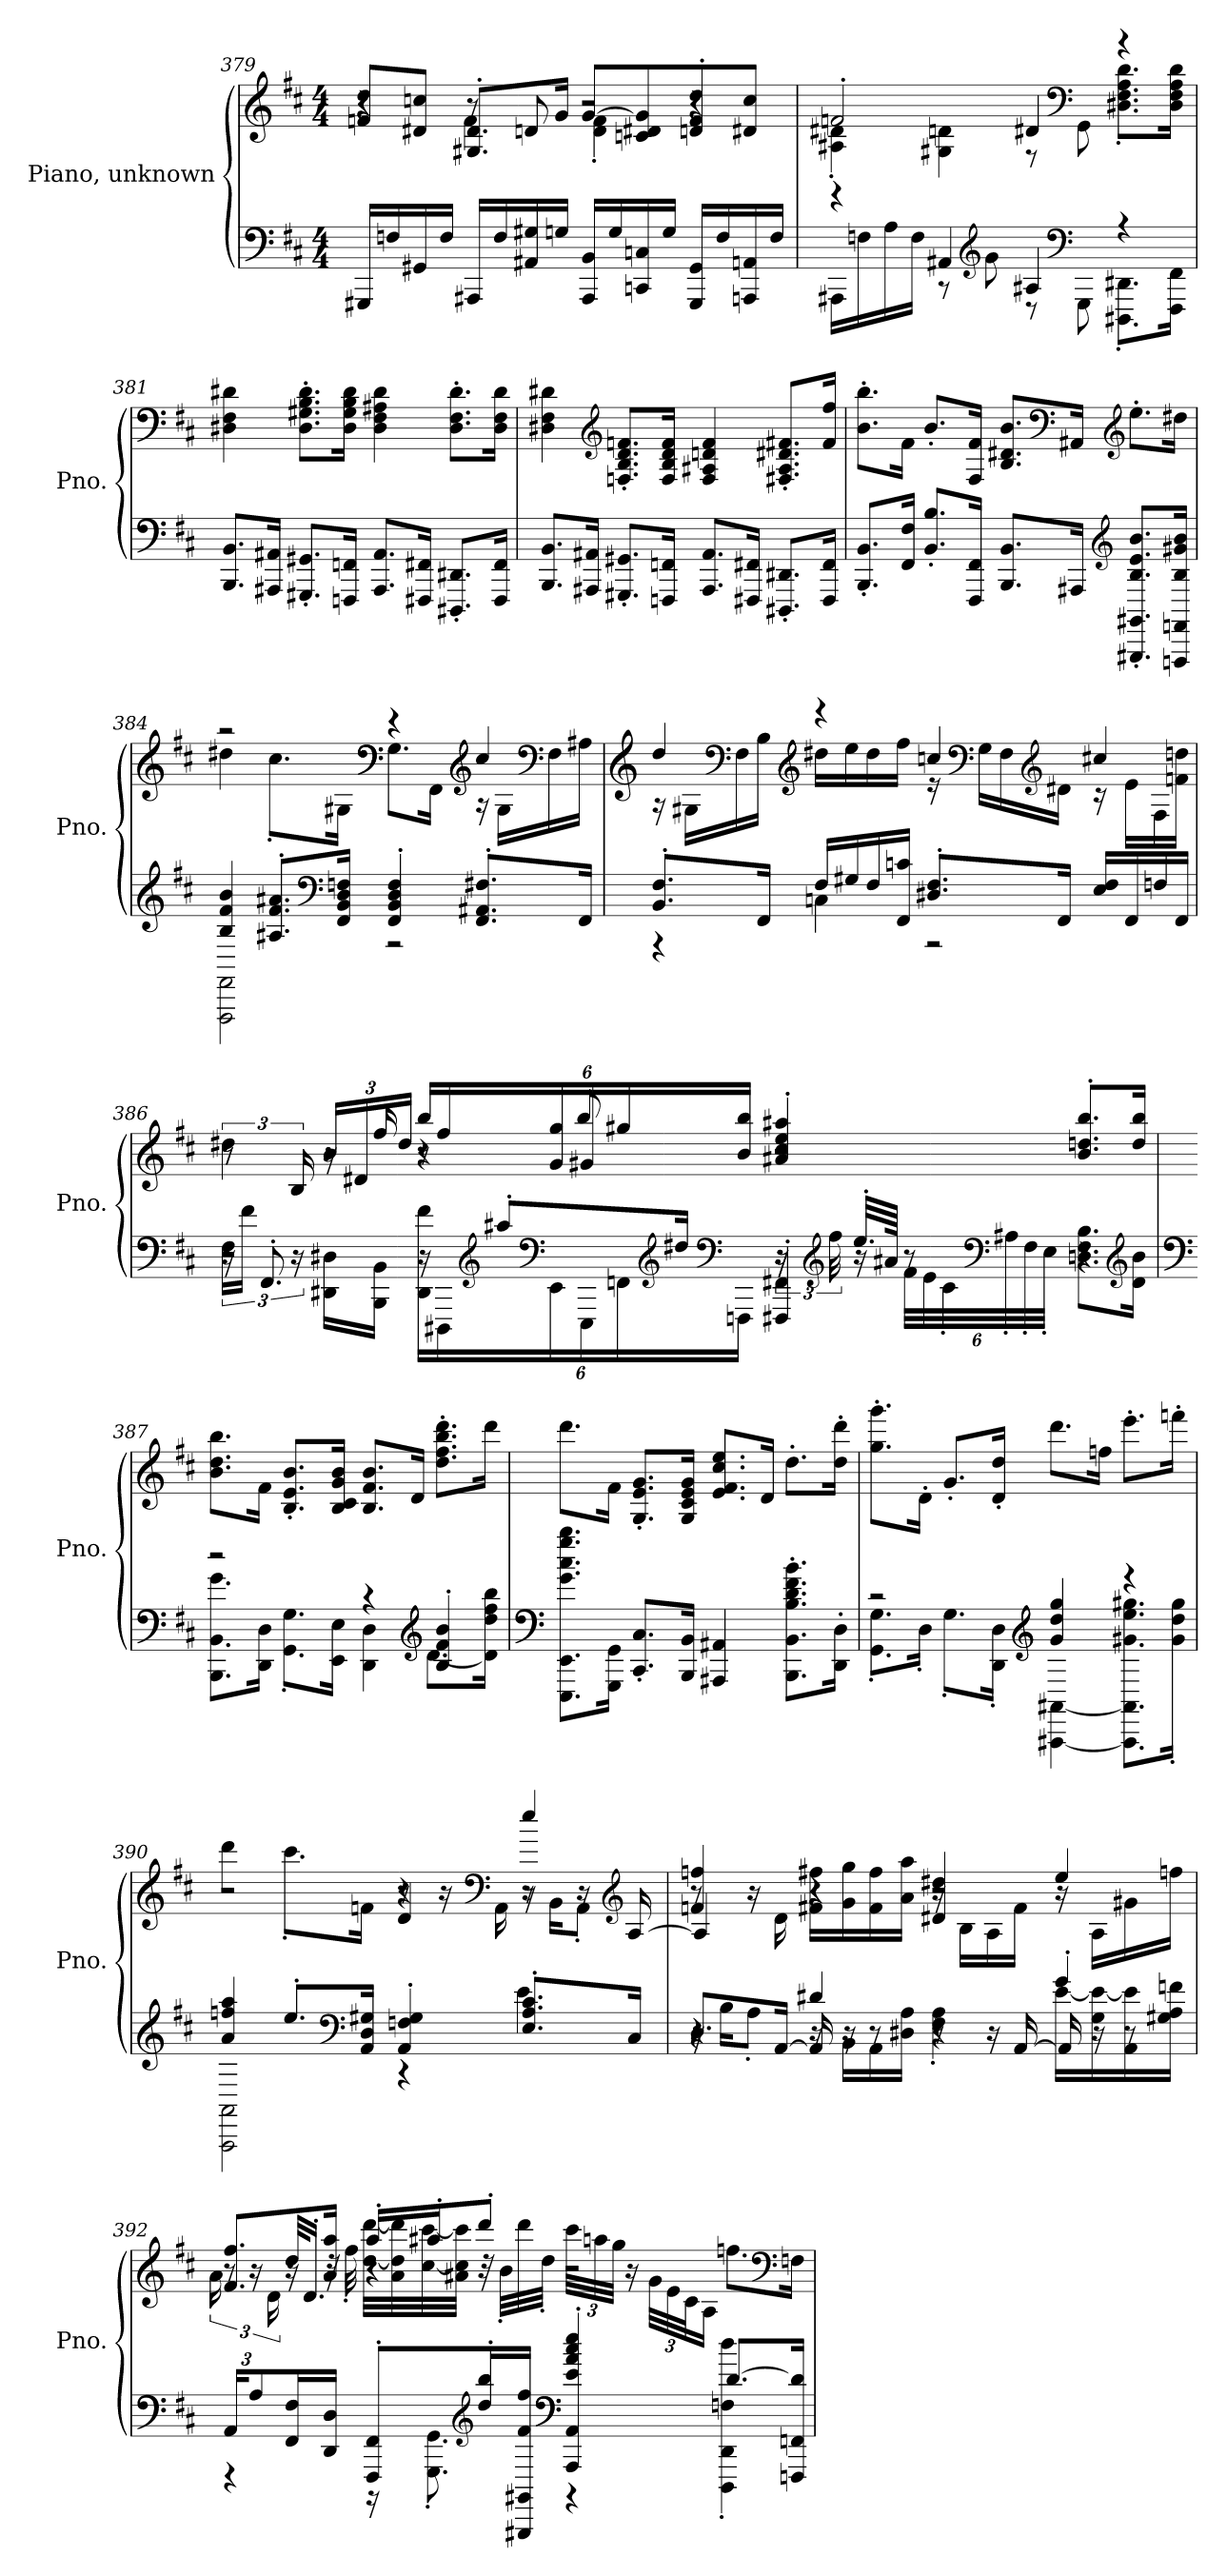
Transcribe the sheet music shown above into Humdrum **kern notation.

**kern	**kern
*part1	*part1
*staff2	*staff1
*I"Piano, unknown	*
*I'Pno.	*
!!LO:PB:g=z
*clefF4	*clefG2
*k[f#c#]	*k[f#c#]
*M4/4	*M4/4
=379	=379
*	*^
*	*	*^
16GGG#X/LL	8fn/ 8dd/L	4r	4r
16Fn/	.	.	.
16GG#X/	8d#X/ 8ccn/J	.	.
16F/JJ	.	.	.
16AAA#X/LL	8.G#X/' 8.d#/'L	4f\	8r
16F/	.	.	.
16AA#X/ 16G#X/	.	.	8dn/
16Gn/JJ	16g/Jk	.	.
16AAA#/ 16BB/LL	[8g/L	4d\' 4f\'	2r
16G/	.	.	.
16CCn/ 16Cn/	8cn/ 8d#X/ 8g/]	.	.
16G/JJ	.	.	.
16GGG#/ 16GG#/LL	8dn/' 8f/' 8dd/'	4r	.
16F/	.	.	.
16AAAn/ 16AAn/	8d#X/ 8cc/J	.	.
16F/JJ	.	.	.
*	*	*v	*v
=380	=380	=380
*^	*	*
4r	16AAA#X\LL	2fn'/	4A#X\' 4d#X\'
.	16Fn\	.	.
.	16A\	.	.
.	16F\JJ	.	.
4AA#X/	8r	.	4G#X\ 4dn\
*clefG2	*	*	*
.	8g\	.	.
4A#X/	8r	4d#X/	8r
*clefF4	*	*clefF4	*
.	8GGG\	.	8GG\
4r	8.DDD#X\' 8.DD#X\'L	4r	8.D#X\' 8.F#\' 8.A#\' 8.d#\'L
.	16FFF#\ 16FF#\Jk	.	16D#\ 16F#\ 16A#\ 16d#\Jk
*v	*v	*	*
*	*v	*v
!!LO:LB:g=z
=381	=381
8.BBB/ 8.BB/L	4D#X\ 4F#\ 4d#X\
16AAA#X/ 16AA#X/Jk	.
8.GGG#X/' 8.GG#X/'L	8.D#\' 8.G#X\' 8.B\' 8.d#\'L
16FFFn/ 16FFn/Jk	16D#\ 16G#\ 16B\ 16d#\Jk
8.AAA#/ 8.AA#/L	4D#\ 4F#\ 4A#X\ 4d#\
16FFF#X/ 16FF#X/Jk	.
8.DDD#X/' 8.DD#X/'L	8.D#\' 8.F#\' 8.d#\'L
16FFF#/ 16FF#/Jk	16D#\ 16F#\ 16d#\Jk
=382	=382
8.BBB/ 8.BB/L	4D#X\ 4F#\ 4d#X\
16AAA#X/ 16AA#X/Jk	.
*	*clefG2
8.GGG#X/' 8.GG#X/'L	8.Fn/' 8.B/' 8.d#/' 8.fn/'L
16FFFn/ 16FFn/Jk	16F/ 16B/ 16d#/ 16f/Jk
8.AAA#/ 8.AA#/L	4F/ 4A#X/ 4dn/ 4f/
16FFF#X/ 16FF#X/Jk	.
8.DDD#X/' 8.DD#X/'L	8.F#X/' 8.A#/' 8.d#X/' 8.f#X/'L
16FFF#/ 16FF#/Jk	16f#/ 16ff#/Jk
!!LO:LB:g=z
=383	=383
8.BBB/' 8.BB/'L	8.b\' 8.bb\'L
16FF#/ 16F#/Jk	16f#\Jk
8.BB/' 8.B/'L	8.b'/L
16FFF#/ 16FF#/Jk	16F#/ 16f#/Jk
8.BBB/ 8.BB/L	8.B/ 8.d#X/ 8.b/L
*	*clefF4
16AAA#X/Jk	16AA#X/Jk
*clefG2	*clefG2
8.GGG#X/' 8.GG#X/' 8.B/' 8.e/' 8.b/'L	8.ee'\L
16FFFn/ 16FFn/ 16B/ 16g#X/ 16b/Jk	16dd#X\Jk
=384	=384
*^	*^
4B/ 4f#/ 4b/	2FFF#\ 2FF#\	2r	4dd#X\
8.A#X/' 8.f#/' 8.a#X/'L	.	.	8.cc#'\L
*clefF4	*	*	*
16FF#/ 16BB/ 16D/ 16Fn/Jk	.	.	16G#X\Jk
*	*	*clefF4	*
4FF#/' 4BB/' 4D/' 4F/'	2r	4r	8.G#\L
.	.	.	16FF#\Jk
*	*	*clefG2	*
8.FF#/' 8.AA#X/' 8.F#X/'L	.	4cc#/	16r
.	.	.	16G#\LL
*	*	*clefF4	*
.	.	.	16F#\
16FF#/Jk	.	.	16A#X\JJ
!!LO:LB:g=z	!!
=385	=385	=385	=385
*	*	*clefG2	*
8.BB/' 8.F#/'L	4r	4dd/	16r
.	.	.	16G#X\LL
*	*	*clefF4	*
.	.	.	16F#\
16FF#/Jk	.	.	16B\JJ
*	*	*clefG2	*
16F#/LL	4Cn\	4r	16dd#X\LL
16G#X/	.	.	16ee\
16F#/	.	.	16dd#\
16FF#/ 16cn/JJ	.	.	16ff#\JJ
8.D#X/' 8.F#/'L	2r	4ccn/	16r
*	*	*clefF4	*
.	.	.	16G#\LL
.	.	.	16F#\
*	*	*clefG2	*
16FF#/Jk	.	.	16d#X\JJ
16E/ 16F#/LL	.	4cc#X/	16r
16FF#/	.	.	16e\LL
16Fn/	.	.	16F#\
16FF#/JJ	.	.	16fn\ 16ddn\JJ
!!LO:LB:g=z
=386	=386	=386	=386
*	*^	*	*^
16r	24F#\LL	2r	12r	4dd#X\	8r
.	24f#\JJ	.	.	.	.
8.FF#'/	.	.	.	.	.
.	24r	.	24B/	.	.
*	*	*	*	*	*Xbrackettup
.	16DD#X\ 16D#X\LL	.	16r	.	24b/LL
.	.	.	.	.	24d#X/
.	16BBB\ 16BB\JJ	.	16ff#/	.	.
.	.	.	.	.	24dd#/JJ
*	*Xbrackettup	*	*	*	*
16r	24DD#\ 24f#\LL	.	24bb/LL	4r	8r
.	24DDD#X\	.	24ff#/	.	.
*clefG2	*	*	*	*	*
8aa#X'/L	.	.	.	.	.
*clefF4	*	*	*	*	*
.	24EE\	.	24g/ 24gg/	.	.
.	24EEE\	.	24g#X/	.	8bb'/
.	24FFn\	.	24gg#X/	.	.
*clefG2	*	*	*	*	*
16dd#X/Jk	.	.	.	.	.
*clefF4	*	*	*	*	*
.	24FFFn\JJ	.	24b/ 24bb/JJ	.	.
*	*brackettup	*	*	*	*
16r	24r	4FFF#X/' 4FF#X/'	4a#X/' 4cc#/' 4ee/' 4aa#X/'	2r	2r
*clefG2	*	*	*	*	*
.	48ff#\	.	.	.	.
32.ee'/LLL	16r	.	.	.	.
64a#X/JJJk	.	.	.	.	.
*	*Xbrackettup	*	*	*	*
8r	48f#\LLL	.	.	.	.
.	48e\	.	.	.	.
.	48c#'\	.	.	.	.
*clefF4	*	*	*	*	*
.	48A#X'\	.	.	.	.
.	48F#'\	.	.	.	.
.	48E'\JJJ	.	.	.	.
4r	8.Dn\ 8.F#\ 8.B\L	4r	8.b/' 8.ddn/' 8.bb/'L	.	.
*clefG2	*	*	*	*	*
.	16d\ 16b\Jk	.	16dd/ 16bb/Jk	.	.
*v	*v	*v	*	*	*
*	*v	*v	*v
!!LO:LB:g=z
=387	=387
*clefF4	*
*^	*
2r	8.BBB\ 8.BB\ 8.g\L	8.b\ 8.dd\ 8.bb\L
.	16DD\ 16D\Jk	16f#\Jk
.	8.GG\' 8.G\'L	8.B/' 8.e/' 8.b/'L
.	16EE\ 16E\Jk	16B/ 16c#/ 16g/ 16b/Jk
4r	4DD\ 4D\	8.B/ 8.f#/ 8.b/L
.	.	16d/Jk
*clefG2	*	*
4B/' 4f#/' 4b/'	[8.d\L	8.dd\' 8.ff#\' 8.bb\' 8.ddd\'L
.	16d\] 16dd\ 16ff#\ 16bb\Jk	16ddd\Jk
*v	*v	*
=388	=388
*clefF4	*
8.EEE\ 8.EE\ 8.g\ 8.cc#\ 8.gg\ 8.bb\L	8.ddd\L
16GGG\ 16GG\Jk	16f#\Jk
8.CC#/' 8.C#/'L	8.G/' 8.e/' 8.g/'L
16BBB/ 16BB/Jk	16G/ 16c#/ 16e/ 16g/Jk
4AAA#X/ 4AA#X/	8.e/ 8.f#/ 8.cc#/ 8.ee/L
.	16d/Jk
8.BBB\' 8.BB\' 8.B\' 8.d\' 8.f#\' 8.b\'L	8.dd'\L
16DD\' 16D\'Jk	16dd\' 16ddd\'Jk
=389	=389
*^	*
2r	8.GG\' 8.G\'L	8.gg\' 8.ggg\'L
.	16D'\Jk	16d'\Jk
.	8.G'\L	8.g'/L
.	16DD\' 16D\'Jk	16d/' 16dd/'Jk
*clefG2	*	*
4g/ 4dd/ 4gg/	[4AAA#X\ [4AA#X\	8.ddd\L
.	.	16ffn\Jk
4r	8.AAA#\] 8.AA#\] 8.g#X\ 8.ee\ 8.gg#X\L	8.eee'\L
.	16g#\' 16dd\' 16gg#\'Jk	16fffn'\Jk
!!LO:PB:g=z
=390	=390	=390
*	*	*^
*	*	*	*^
4a/ 4ffn/ 4aa/	2AAA\ 2AA\	2r	4ddd\	2r
8.ee'/L	.	.	8.ccc#'\L	.
*clefF4	*	*	*	*
16AA/ 16D/ 16G#X/Jk	.	.	16fn\Jk	.
4AA/' 4Fn/' 4G#/'	4r	4d/	8r	4r
.	.	.	16r	.
*	*	*clefF4	*	*
.	.	.	16AA\	.
8.E/' 8.A/' 8.c#/'L	4e\	4ee/	16r	8r
.	.	.	16BB\KL	.
.	.	.	8AA'\J	16r
*	*	*clefG2	*	*
16C#/Jk	.	.	.	[16A/
=391	=391	=391	=391	=391
*	*^	*	*	*
4r	16r	8.D/L	4fn/ 4ffn/	8r	4A/]
.	16B\KL	.	.	.	.
.	8A'\J	.	.	16r	.
.	.	[16AA/Jk	.	16d\	.
4d#X/	16r	16AA/]	4r	16f#X\ 16ff#X\LL	4r
.	16BB\LL	16r	.	16g\ 16gg\	.
.	16AA\	8r	.	16f#\ 16ff#\	.
.	16D#X\ 16A\JJ	.	.	16a\ 16aa\JJ	.
4r	4F#\' 4A\'	8r	4d#X/ 4dd#X/	16r	2r
.	.	.	.	16B\LL	.
.	.	16r	.	16A\	.
.	.	[16AA/	.	16f#\JJ	.
4g'/	[16e\LL	16AA/]	4ee/	16r	.
.	16G\ 16e\_	16r	.	16A\LL	.
.	16AA\ 16e\]	8r	.	16g#X\	.
.	16G#X\ 16A\ 16fn\JJ	.	.	16ffn\JJ	.
*	*v	*v	*	*	*
!!LO:LB:g=z	!!	!!
=392	=392	=392	=392	=392
*	*	*	*brackettup	*
24AA/KL	4r	8.f#/ 8.ff#/L	24a\	8r
12A/	.	.	24r	.
.	.	.	24d\	.
16FF#/ 16F#/L	.	.	16r	32dd/KLL
.	.	.	.	16.d'/JJ
16DD/ 16D/JJ	.	16a/ 16aa/Jk	32r	.
.	.	.	32ff#'\	.
8FFF#/' 8FF#/'L	16r	16aa'/LL	[32dd\ [32ddd\LLL	4r
.	.	.	32a\ 32dd\] 32ddd\]	.
.	8.GGG\' 8.GG\'	16aa#X'/J	[32cc#\ [32ccc#\	.
.	.	.	32a#X\ 32cc#\] 32ccc#\]JJJ	.
*clefG2	*	*	*	*
16dd/' 16bb/'L	.	8ddd'/J	32r	.
.	.	.	32b'\LLL	.
16GGG#X/ 16GG#X/ 16f#/ 16ff#/JJ	.	.	32ddd\	.
.	.	.	32dd'\JJJ	.
*clefF4	*	*	*	*
*	*	*	*Xbrackettup	*
4AAA/' 4AA/' 4e/' 4a/' 4cc#/' 4ee/'	4r	2r	48ccc#\LLL	2r
.	.	.	48aan\	.
.	.	.	48gg\JJJ	.
.	.	.	16r	.
.	.	.	48g\LLL	.
.	.	.	48e\	.
.	.	.	48c#\J	.
.	.	.	16A\JJ	.
[8.d/L	4DDD\' 4DD\' 4Fn\' 4dd\'	.	8.ffn\L	.
*	*	*clefF4	*	*
16FFFn/ 16FFn/ 16d/]Jk	.	.	16Fn\Jk	.
*v	*v	*	*	*
*	*v	*v	*v
=	=
*-	*-
